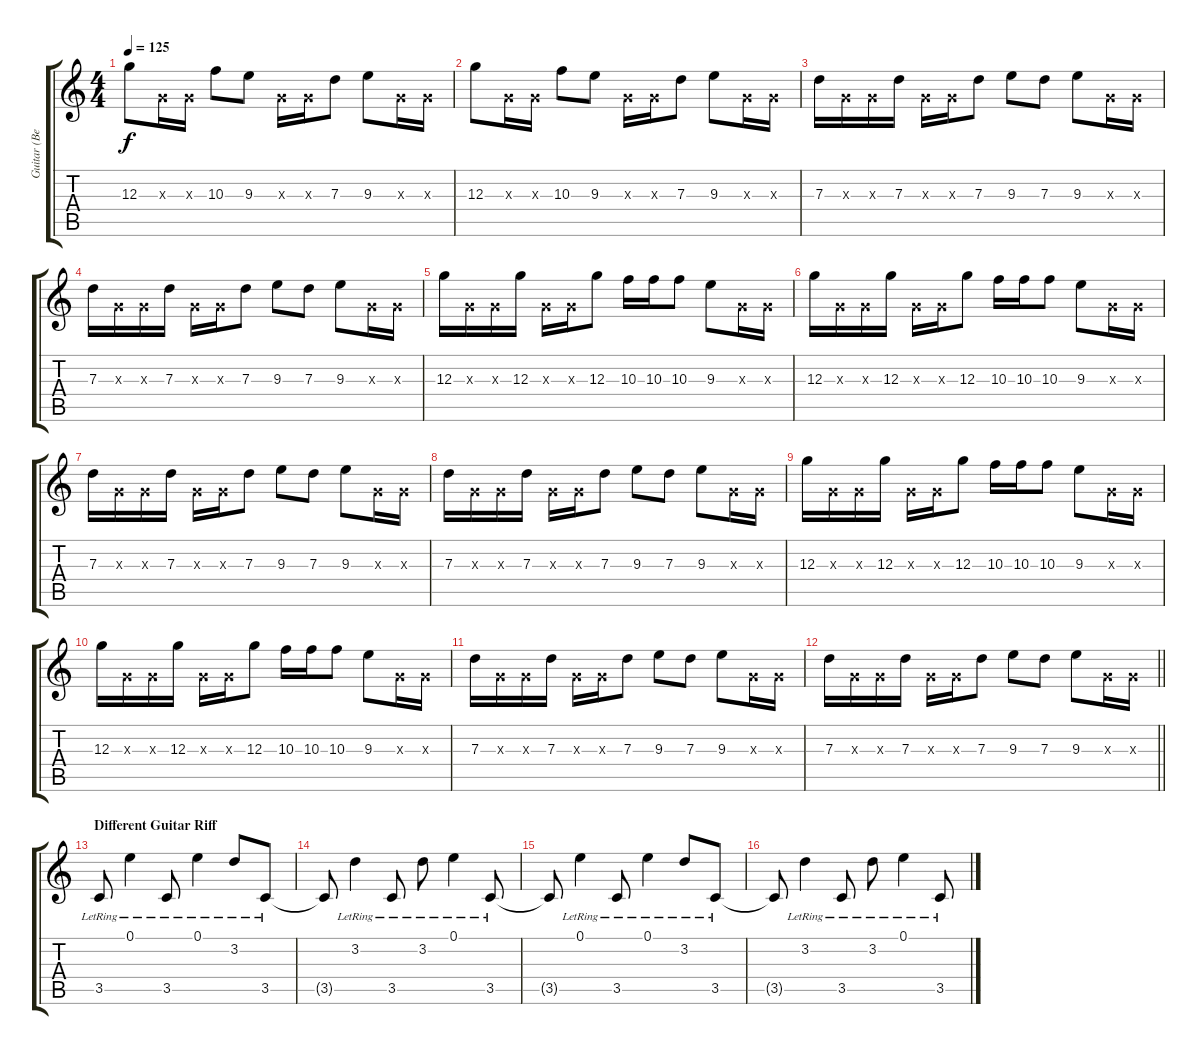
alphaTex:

\track ("Guitar (Bernard Sumner)" "Guitar (Be") {instrument electricguitarclean}
\staff {score tabs}
\tuning (E4 B3 G3 D3 A2 E2) {hide}
\ts (4 4)
\tempo 125
\clef g2
\ks c
12.3.8{dy f} 0.3{x}.16 0.3{x}.16 10.3.8 9.3.8 0.3{x}.16 0.3{x}.16 7.3.8 9.3.8 0.3{x}.16 0.3{x}.16 |
12.3.8 0.3{x}.16 0.3{x}.16 10.3.8 9.3.8 0.3{x}.16 0.3{x}.16 7.3.8 9.3.8 0.3{x}.16 0.3{x}.16 |
7.3.16 0.3{x}.16 0.3{x}.16 7.3.16 0.3{x}.16 0.3{x}.16 7.3.8 9.3.8 7.3.8 9.3.8 0.3{x}.16 0.3{x}.16 |
7.3.16 0.3{x}.16 0.3{x}.16 7.3.16 0.3{x}.16 0.3{x}.16 7.3.8 9.3.8 7.3.8 9.3.8 0.3{x}.16 0.3{x}.16 |
12.3.16 0.3{x}.16 0.3{x}.16 12.3.16 0.3{x}.16 0.3{x}.16 12.3.8 10.3.16 10.3.16 10.3.8 9.3.8 0.3{x}.16 0.3{x}.16 |
12.3.16 0.3{x}.16 0.3{x}.16 12.3.16 0.3{x}.16 0.3{x}.16 12.3.8 10.3.16 10.3.16 10.3.8 9.3.8 0.3{x}.16 0.3{x}.16 |
7.3.16 0.3{x}.16 0.3{x}.16 7.3.16 0.3{x}.16 0.3{x}.16 7.3.8 9.3.8 7.3.8 9.3.8 0.3{x}.16 0.3{x}.16 |
7.3.16 0.3{x}.16 0.3{x}.16 7.3.16 0.3{x}.16 0.3{x}.16 7.3.8 9.3.8 7.3.8 9.3.8 0.3{x}.16 0.3{x}.16 |
12.3.16 0.3{x}.16 0.3{x}.16 12.3.16 0.3{x}.16 0.3{x}.16 12.3.8 10.3.16 10.3.16 10.3.8 9.3.8 0.3{x}.16 0.3{x}.16 |
12.3.16 0.3{x}.16 0.3{x}.16 12.3.16 0.3{x}.16 0.3{x}.16 12.3.8 10.3.16 10.3.16 10.3.8 9.3.8 0.3{x}.16 0.3{x}.16 |
7.3.16 0.3{x}.16 0.3{x}.16 7.3.16 0.3{x}.16 0.3{x}.16 7.3.8 9.3.8 7.3.8 9.3.8 0.3{x}.16 0.3{x}.16 |
\barLineRight lightlight
7.3.16 0.3{x}.16 0.3{x}.16 7.3.16 0.3{x}.16 0.3{x}.16 7.3.8 9.3.8 7.3.8 9.3.8 0.3{x}.16 0.3{x}.16 |
\section ("" "Different Guitar Riff")
3.5{lr}.8 0.1{lr}.4 3.5{lr}.8 0.1{lr}.4 3.2{lr}.8 3.5{lr}.8 |
3.5{t}.8 3.2{lr}.4 3.5{lr}.8 3.2{lr}.8 0.1{lr}.4 3.5{lr}.8 |
3.5{t}.8 0.1{lr}.4 3.5{lr}.8 0.1{lr}.4 3.2{lr}.8 3.5{lr}.8 |
3.5{t}.8 3.2{lr}.4 3.5{lr}.8 3.2{lr}.8 0.1{lr}.4 3.5{lr}.8
